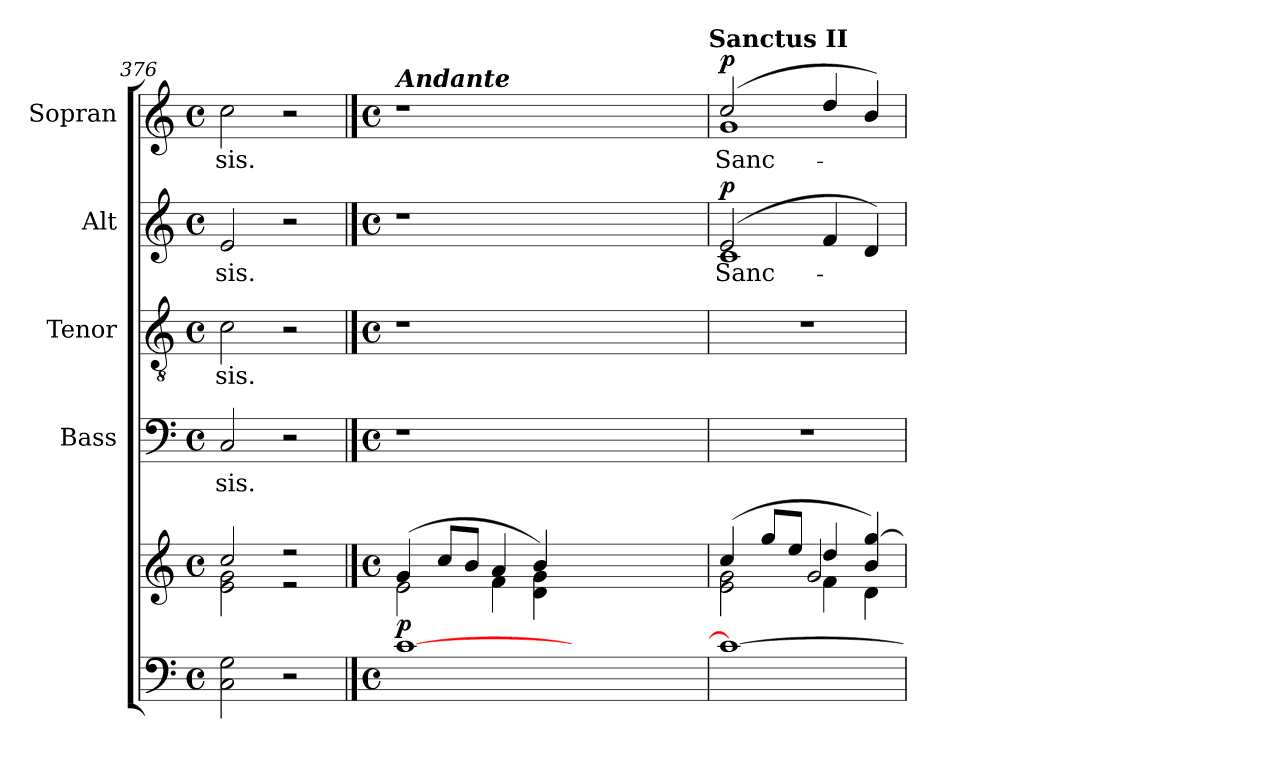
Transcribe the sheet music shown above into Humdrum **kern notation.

**kern	**kern	**dynam	**kern	**text	**kern	**text	**kern	**text	**dynam	**kern	**text	**dynam
*part5	*part5	*part5	*part4	*part4	*part3	*part3	*part2	*part2	*part2	*part1	*part1	*part1
*staff6	*staff5	*staff5/6	*staff4	*staff4	*staff3	*staff3	*staff2	*staff2	*staff2	*staff1	*staff1	*staff1
*	*	*	*I"Bass	*	*I"Tenor	*	*I"Alt	*	*	*I"Sopran	*	*
*	*	*	*I'B.	*	*I'T.	*	*I'A.	*	*	*I'S.	*	*
*clefF4	*clefG2	*	*clefF4	*	*clefGv2	*	*clefG2	*	*	*clefG2	*	*
*k[]	*k[]	*	*k[]	*	*k[]	*	*k[]	*	*	*k[]	*	*
*C:	*C:	*	*C:	*	*C:	*	*C:	*	*	*C:	*	*
*M4/4	*M4/4	*	*M4/4	*	*M4/4	*	*M4/4	*	*	*M4/4	*	*
*met(c)	*met(c)	*	*met(c)	*	*met(c)	*	*met(c)	*	*	*met(c)	*	*
=376	=376	=376	=376	=376	=376	=376	=376	=376	=376	=376	=376	=376
*	*^	*	*	*	*	*	*	*	*	*	*	*
!	!	!	!	!	!LO:LY:b	!	!LO:LY:b	!	!LO:LY:b	!	!	!LO:LY:b	!
2C\ 2G\	2cc/	2e\ 2g\	.	2C/	-sis.	2c\	-sis.	2e/	-sis.	.	2cc\	-sis.	.
2r	2r	2r	.	2r	.	2r	.	2r	.	.	2r	.	.
!!LO:PB:g=z
==377	==377	==377	==377	==377	==377	==377	==377	==377	==377	==377	==377	==377	==377
*M4/4	*M4/4	*	*	*M4/4	*	*M4/4	*	*M4/4	*	*	*M4/4	*	*
*met(c)	*met(c)	*	*	*met(c)	*	*met(c)	*	*met(c)	*	*	*met(c)	*	*
!	!	!	!	!	!	!	!	!	!	!	!LO:TX:a:Bi:t=Andante	!	!
!	!	!	!LO:DY:b	!	!	!	!	!	!	!	!	!	!
[1c	(4g/	2e\	p	1r	.	1r	.	1r	.	.	1r	.	.
.	8cc/L	.	.	.	.	.	.	.	.	.	.	.	.
.	8b/J	.	.	.	.	.	.	.	.	.	.	.	.
.	4a/	4f\	.	.	.	.	.	.	.	.	.	.	.
.	4b/)	4d\ 4g\	.	.	.	.	.	.	.	.	.	.	.
1..ryy	1..ryy	1..ryy	.	1..ryy	.	1..ryy	.	1..ryy	.	.	1..ryy	.	.
!	!	!	!	!	!	!	!	!	!	!	!LO:TX:a:B:t=Sanctus II	!	!
=378	=378	=378	=378	=378	=378	=378	=378	=378	=378	=378	=378	=378	=378
*	*	*^	*	*	*	*	*	*	*	*	*	*	*
!	!	!	!	!	!	!	!	!	!	!LO:LY:b	!LO:DY:a	!	!LO:LY:b	!LO:DY:a
*	*	*	*	*	*	*	*	*	*^	*	*	*^	*	*
1c_	(>4cc/	2e\ 2g\	2ryy	.	1r	.	1r	.	(2e/	1c	Sanc-	p	(2cc/	1g	Sanc-	p
.	8gg/L	.	.	.	.	.	.	.	.	.	.	.	.	.	.	.
.	8ee/J	.	.	.	.	.	.	.	.	.	.	.	.	.	.	.
.	4dd/	4f\	2g/	.	.	.	.	.	4f/	.	.	.	4dd/	.	.	.
.	4b/ [>4gg/)	4d\	.	.	.	.	.	.	4d/)	.	.	.	4b/)	.	.	.
*	*	*	*	*	*	*	*	*	*v	*v	*	*	*	*	*	*
*	*v	*v	*v	*	*	*	*	*	*	*	*	*v	*v	*	*
=	=	=	=	=	=	=	=	=	=	=	=	=
*-	*-	*-	*-	*-	*-	*-	*-	*-	*-	*-	*-	*-
